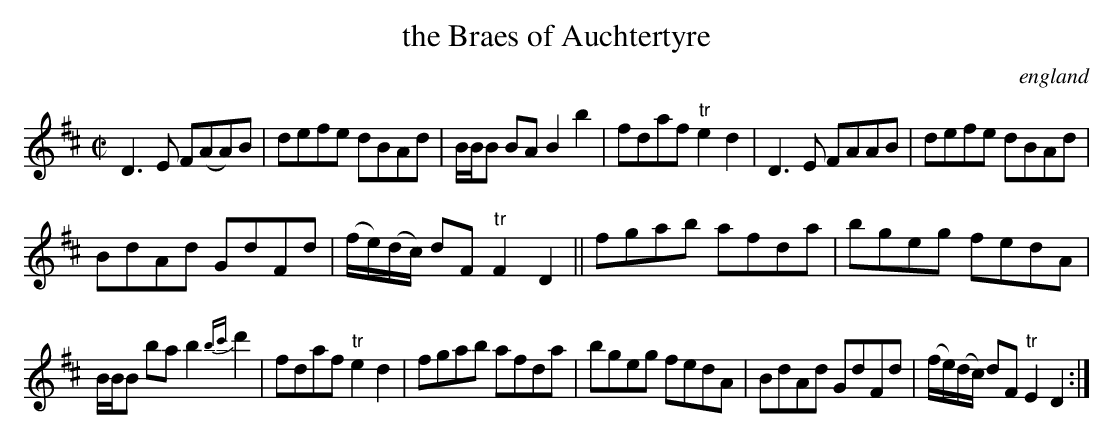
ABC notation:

X:1
T:the Braes of Auchtertyre
O:england
M:C|
K:D
D3E F(AA)B| defe dBAd| B/B/B BA B2b2| fdaf "tr"e2d2|\
D3E FAAB| defe dBAd|
BdAd GdFd| (f/e/)(d/c/) dF "tr"F2D2||\
fgab afda| bgeg fedA|
B/B/B ba b2{bc'}d'2| fdaf "tr"e2d2|\
fgab afda| bgeg fedA| \
BdAd GdFd| (f/e/)(d/c/) dF "tr"E2D2:|
